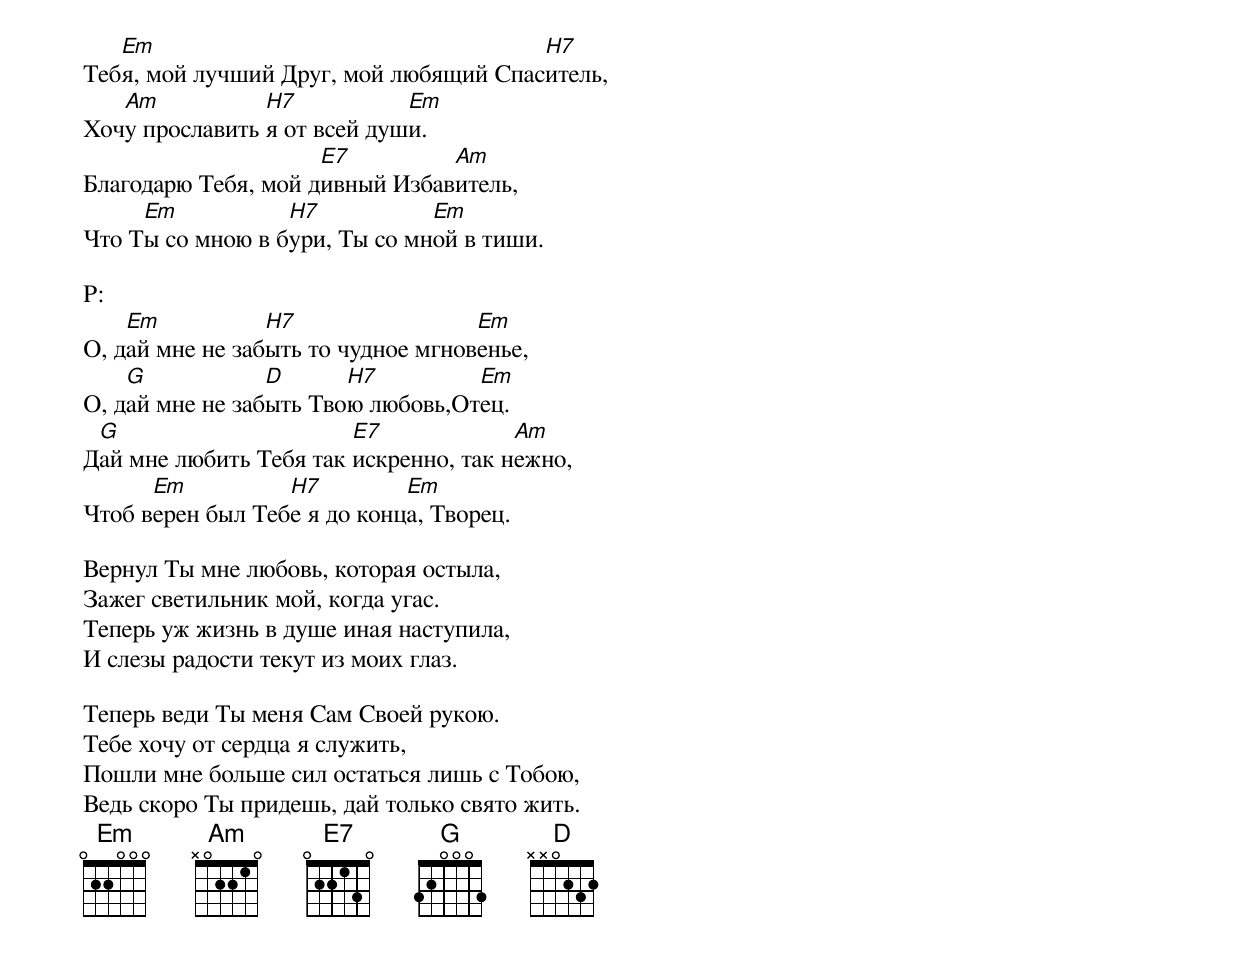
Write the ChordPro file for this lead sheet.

Теб[Em]я, мой лучший Друг, мой любящий Спас[H7]итель,
Хоч[Am]у прославить [H7]я от всей душ[Em]и.
Благодарю Тебя, мой д[E7]ивный Избав[Am]итель,
Что Т[Em]ы со мною в б[H7]ури, Ты со мн[Em]ой в тиши.

P:
О, д[Em]ай мне не заб[H7]ыть то чудное мгнов[Em]енье,
О, д[G]ай мне не заб[D]ыть Тво[H7]ю любовь,От[Em]ец.
Д[G]ай мне любить Тебя так [E7]искренно, так н[Am]ежно,
Чтоб в[Em]ерен был Теб[H7]е я до конц[Em]а, Творец.

Вернул Ты мне любовь, которая остыла,
Зажег светильник мой, когда угас.
Теперь уж жизнь в душе иная наступила,
И слезы радости текут из моих глаз.

Теперь веди Ты меня Сам Своей рукою.
Тебе хочу от сердца я служить,
Пошли мне больше сил остаться лишь с Тобою,
Ведь скоро Ты придешь, дай только свято жить.
